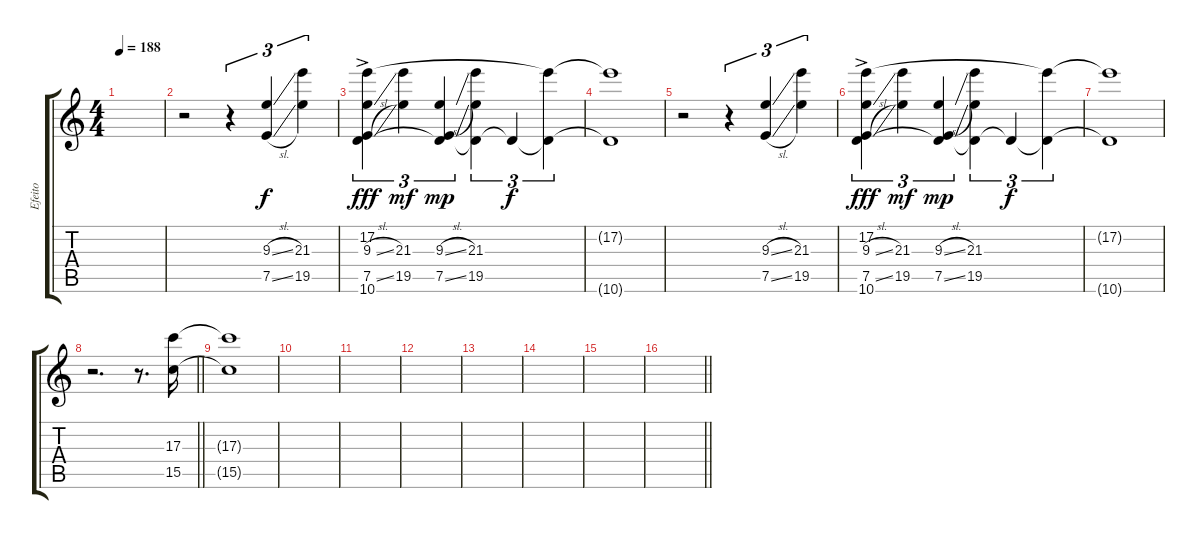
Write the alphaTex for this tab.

\track ("Efeito" "Efeito") {instrument overdrivenguitar}
\staff {score tabs}
\tuning (E4 B3 G3 D3 A2 E2) {hide}
\ts (4 4)
\tempo 188
\clef g2
\ks c
|
r.2 r.4{tu (3 2)} (9.3{sl} 7.5{sl}).4{tu (3 2)} (21.3 19.5).4{tu (3 2)} |
(17.2 9.3{sl} 7.5{sl} 10.6{ac}).4{tu (3 2) dy fff} (21.3 19.5).4{tu (3 2) dy mf} (9.3{sl} 7.5{sl} 10.6{t}).4{tu (3 2) dy mp} (21.3 19.5 10.6{t}).4{tu (3 2)} 10.6{t}.4{tu (3 2) dy f} (17.2{t} 10.6{t}).4{tu (3 2)} |
(17.2{t} 10.6{t}).1 |
r.2 r.4{tu (3 2)} (9.3{sl} 7.5{sl}).4{tu (3 2)} (21.3 19.5).4{tu (3 2)} |
(17.2 9.3{sl} 7.5{sl} 10.6{ac}).4{tu (3 2) dy fff} (21.3 19.5).4{tu (3 2) dy mf} (9.3{sl} 7.5{sl} 10.6{t}).4{tu (3 2) dy mp} (21.3 19.5 10.6{t}).4{tu (3 2)} 10.6{t}.4{tu (3 2) dy f} (17.2{t} 10.6{t}).4{tu (3 2)} |
(17.2{t} 10.6{t}).1 |
\barLineRight lightlight
r.2{d} r.8{d volume 13} (17.3 15.5).16{volume 2} |
(17.3{t} 15.5{t}).1 |
|
|
|
|
|
|
\barLineRight lightlight
